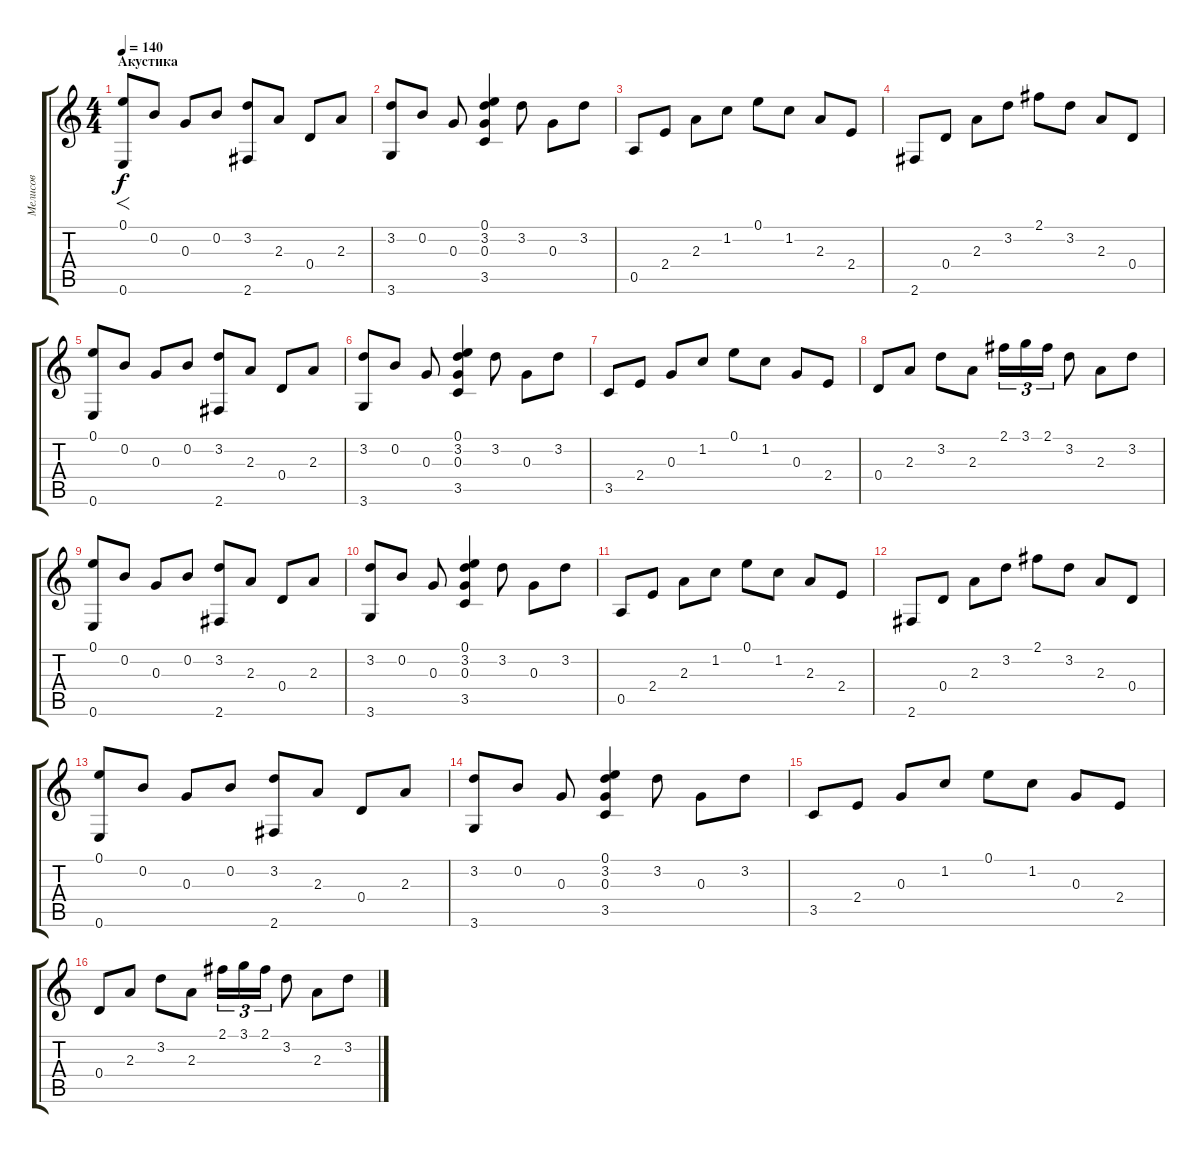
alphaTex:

\track ("Мелисов" "Мелисов") {instrument overdrivenguitar}
\staff {score tabs}
\tuning (E4 B3 G3 D3 A2 E2) {hide}
\ts (4 4)
\section ("" "Акустика")
\tempo 140
\clef g2
\ks c
(0.1 0.6).8{f dy f instrument acousticguitarsteel} 0.2.8 0.3.8 0.2.8 (3.2 2.6).8 2.3.8 0.4.8 2.3.8 |
(3.2 3.6).8 0.2.8 0.3.8 (0.1 3.2 0.3 3.5).4 3.2.8 0.3.8 3.2.8 |
0.5.8 2.4.8 2.3.8 1.2.8 0.1.8 1.2.8 2.3.8 2.4.8 |
2.6.8 0.4.8 2.3.8 3.2.8 2.1.8 3.2.8 2.3.8 0.4.8 |
(0.1 0.6).8 0.2.8 0.3.8 0.2.8 (3.2 2.6).8 2.3.8 0.4.8 2.3.8 |
(3.2 3.6).8 0.2.8 0.3.8 (0.1 3.2 0.3 3.5).4 3.2.8 0.3.8 3.2.8 |
3.5.8 2.4.8 0.3.8 1.2.8 0.1.8 1.2.8 0.3.8 2.4.8 |
0.4.8 2.3.8 3.2.8 2.3.8 2.1.16{tu (3 2)} 3.1.16{tu (3 2)} 2.1.16{tu (3 2)} 3.2.8 2.3.8 3.2.8 |
(0.1 0.6).8 0.2.8 0.3.8 0.2.8 (3.2 2.6).8 2.3.8 0.4.8 2.3.8 |
(3.2 3.6).8 0.2.8 0.3.8 (0.1 3.2 0.3 3.5).4 3.2.8 0.3.8 3.2.8 |
0.5.8 2.4.8 2.3.8 1.2.8 0.1.8 1.2.8 2.3.8 2.4.8 |
2.6.8 0.4.8 2.3.8 3.2.8 2.1.8 3.2.8 2.3.8 0.4.8 |
(0.1 0.6).8 0.2.8 0.3.8 0.2.8 (3.2 2.6).8 2.3.8 0.4.8 2.3.8 |
(3.2 3.6).8 0.2.8 0.3.8 (0.1 3.2 0.3 3.5).4 3.2.8 0.3.8 3.2.8 |
3.5.8 2.4.8 0.3.8 1.2.8 0.1.8 1.2.8 0.3.8 2.4.8 |
0.4.8 2.3.8 3.2.8 2.3.8 2.1.16{tu (3 2)} 3.1.16{tu (3 2)} 2.1.16{tu (3 2)} 3.2.8 2.3.8 3.2.8
